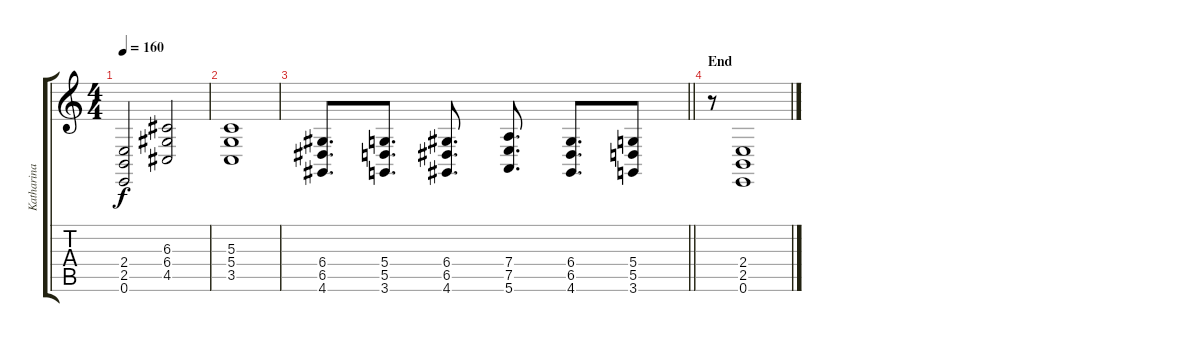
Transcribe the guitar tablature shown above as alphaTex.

\track ("Katharina" "Katharina") {instrument pad4choir}
\staff {score tabs}
\tuning (E4 B3 G3 D3 A2 E2) {hide}
\ts (4 4)
\tempo 160
\clef g2
\ks c
(2.4 2.5 0.6).2{dy f} (6.3 6.4 4.5).2 |
(5.3 5.4 3.5).1 |
\barLineRight lightlight
(6.4 6.5 4.6).8{d} (5.4 5.5 3.6).8{d} (6.4 6.5 4.6).8{d} (7.4 7.5 5.6).8{d} (6.4 6.5 4.6).8{d} (5.4 5.5 3.6).8 |
\section ("" "End")
r.8 (2.4 2.5 0.6).1
